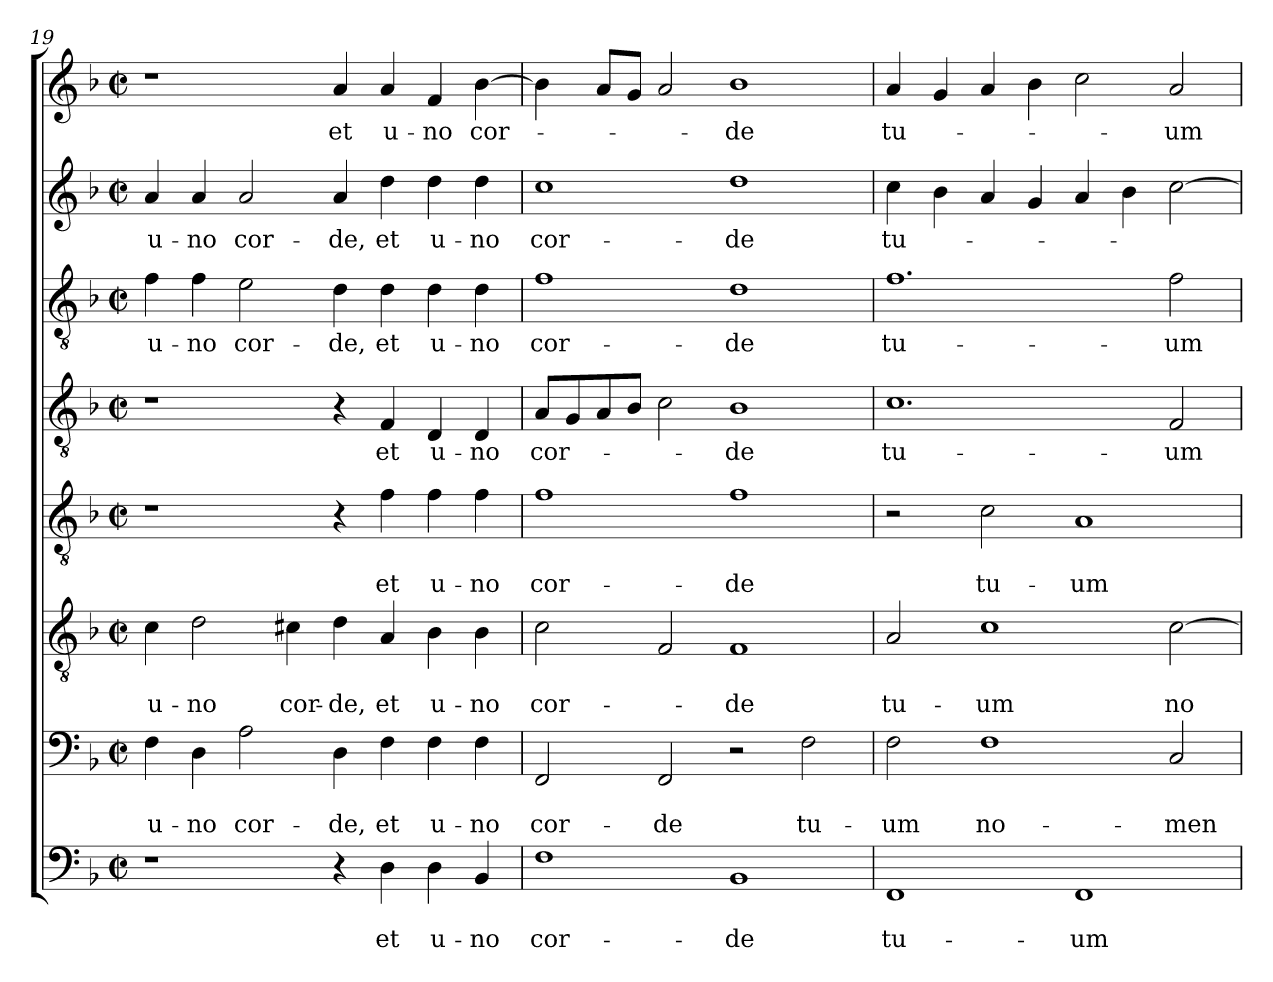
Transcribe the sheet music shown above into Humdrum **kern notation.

**kern	**text	**text	**kern	**text	**text	**kern	**text	**text	**kern	**text	**text	**kern	**text	**kern	**text	**kern	**text	**kern	**text
*part8	*part8	*part8	*part7	*part7	*part7	*part6	*part6	*part6	*part5	*part5	*part5	*part4	*part4	*part3	*part3	*part2	*part2	*part1	*part1
*staff8	*staff8	*staff8	*staff7	*staff7	*staff7	*staff6	*staff6	*staff6	*staff5	*staff5	*staff5	*staff4	*staff4	*staff3	*staff3	*staff2	*staff2	*staff1	*staff1
!!LO:LB:g=z
*clefF4	*	*	*clefF4	*	*	*clefGv2	*	*	*clefGv2	*	*	*clefGv2	*	*clefGv2	*	*clefG2	*	*clefG2	*
*k[b-]	*	*	*k[b-]	*	*	*k[b-]	*	*	*k[b-]	*	*	*k[b-]	*	*k[b-]	*	*k[b-]	*	*k[b-]	*
*F:	*	*	*F:	*	*	*F:	*	*	*F:	*	*	*F:	*	*F:	*	*F:	*	*F:	*
*M2/2	*	*	*M2/2	*	*	*M2/2	*	*	*M2/2	*	*	*M2/2	*	*M2/2	*	*M2/2	*	*M2/2	*
*met(c|)	*	*	*met(c|)	*	*	*met(c|)	*	*	*met(c|)	*	*	*met(c|)	*	*met(c|)	*	*met(c|)	*	*met(c|)	*
=19	=19	=19	=19	=19	=19	=19	=19	=19	=19	=19	=19	=19	=19	=19	=19	=19	=19	=19	=19
!	!	!	!	!	!LO:LY:b	!	!	!LO:LY:b	!	!	!	!	!	!	!LO:LY:b	!	!LO:LY:b	!	!
1r	.	.	4F\	.	u-	4c\	.	u-	1r	.	.	1r	.	4f\	u-	4a/	u-	1r	.
!	!	!	!	!	!LO:LY:b	!	!	!LO:LY:b	!	!	!	!	!	!	!LO:LY:b	!	!LO:LY:b	!	!
.	.	.	4D\	.	-no	2d\	.	-no	.	.	.	.	.	4f\	-no	4a/	-no	.	.
!	!	!	!	!	!LO:LY:b	!	!	!	!	!	!	!	!	!	!LO:LY:b	!	!LO:LY:b	!	!
.	.	.	2A\	.	cor-	.	.	.	.	.	.	.	.	2e\	cor-	2a/	cor-	.	.
!	!	!	!	!	!	!	!	!LO:LY:b	!	!	!	!	!	!	!	!	!	!	!
.	.	.	.	.	.	4c#X\	.	cor-	.	.	.	.	.	.	.	.	.	.	.
!	!	!	!	!	!LO:LY:b	!	!	!LO:LY:b	!	!	!	!	!	!	!LO:LY:b	!	!LO:LY:b	!	!LO:LY:b
4r	.	.	4D\	.	-de,	4d\	.	-de,	4r	.	.	4r	.	4d\	-de,	4a/	-de,	4a/	et
!	!	!LO:LY:b	!	!	!LO:LY:b	!	!	!LO:LY:b	!	!	!LO:LY:b	!	!LO:LY:b	!	!LO:LY:b	!	!LO:LY:b	!	!LO:LY:b
4D\	.	et	4F\	.	et	4A/	.	et	4f\	.	et	4F/	et	4d\	et	4dd\	et	4a/	u-
!	!	!LO:LY:b	!	!	!LO:LY:b	!	!	!LO:LY:b	!	!	!LO:LY:b	!	!LO:LY:b	!	!LO:LY:b	!	!LO:LY:b	!	!LO:LY:b
4D\	.	u-	4F\	.	u-	4B-\	.	u-	4f\	.	u-	4D/	u-	4d\	u-	4dd\	u-	4f/	-no
!	!	!LO:LY:b	!	!	!LO:LY:b	!	!	!LO:LY:b	!	!	!LO:LY:b	!	!LO:LY:b	!	!LO:LY:b	!	!LO:LY:b	!	!LO:LY:b
4BB-/	.	-no	4F\	.	-no	4B-\	.	-no	4f\	.	-no	4D/	-no	4d\	-no	4dd\	-no	[4b-\	cor-
=20	=20	=20	=20	=20	=20	=20	=20	=20	=20	=20	=20	=20	=20	=20	=20	=20	=20	=20	=20
!	!	!LO:LY:b	!	!	!LO:LY:b	!	!	!LO:LY:b	!	!	!LO:LY:b	!	!LO:LY:b	!	!LO:LY:b	!	!LO:LY:b	!	!
1F	.	cor-	2FF/	.	cor-	2c\	.	cor-	1f	.	cor-	8A/L	cor-	1f	cor-	1cc	cor-	4b-\]	.
.	.	.	.	.	.	.	.	.	.	.	.	8G/	.	.	.	.	.	.	.
.	.	.	.	.	.	.	.	.	.	.	.	8A/	.	.	.	.	.	8a/L	.
.	.	.	.	.	.	.	.	.	.	.	.	8B-/J	.	.	.	.	.	8g/J	.
!	!	!	!	!	!LO:LY:b	!	!	!	!	!	!	!	!	!	!	!	!	!	!
.	.	.	2FF/	.	-de	2F/	.	.	.	.	.	2c\	.	.	.	.	.	2a/	.
!	!	!LO:LY:b	!	!	!	!	!	!LO:LY:b	!	!	!LO:LY:b	!	!LO:LY:b	!	!LO:LY:b	!	!LO:LY:b	!	!LO:LY:b
1BB-	.	-de	2r	.	.	1F	.	-de	1f	.	-de	1B-	-de	1d	-de	1dd	-de	1b-	-de
!	!	!	!	!	!LO:LY:b	!	!	!	!	!	!	!	!	!	!	!	!	!	!
.	.	.	2F\	.	tu-	.	.	.	.	.	.	.	.	.	.	.	.	.	.
=21	=21	=21	=21	=21	=21	=21	=21	=21	=21	=21	=21	=21	=21	=21	=21	=21	=21	=21	=21
!	!	!LO:LY:b	!	!	!LO:LY:b	!	!	!LO:LY:b	!	!	!	!	!LO:LY:b	!	!LO:LY:b	!	!LO:LY:b	!	!LO:LY:b
1FF	.	tu-	2F\	.	-um	2A/	.	tu-	2r	.	.	1.c	tu-	1.f	tu-	4cc\	tu-	4a/	tu-
.	.	.	.	.	.	.	.	.	.	.	.	.	.	.	.	4b-\	.	4g/	.
!	!	!	!	!	!LO:LY:b	!	!	!LO:LY:b	!	!	!LO:LY:b	!	!	!	!	!	!	!	!
.	.	.	1F	.	no-	1c	.	-um	2c\	.	tu-	.	.	.	.	4a/	.	4a/	.
.	.	.	.	.	.	.	.	.	.	.	.	.	.	.	.	4g/	.	4b-\	.
!	!	!LO:LY:b	!	!	!	!	!	!	!	!	!LO:LY:b	!	!	!	!	!	!	!	!
1FF	.	-um	.	.	.	.	.	.	1A	.	-um	.	.	.	.	4a/	.	2cc\	.
.	.	.	.	.	.	.	.	.	.	.	.	.	.	.	.	4b-\	.	.	.
!	!	!	!	!	!LO:LY:b	!	!	!LO:LY:b	!	!	!	!	!LO:LY:b	!	!LO:LY:b	!	!	!	!LO:LY:b
.	.	.	2C/	.	-men	[2c\	.	no-	.	.	.	2F/	-um	2f\	-um	[2cc\	.	2a/	-um
=	=	=	=	=	=	=	=	=	=	=	=	=	=	=	=	=	=	=	=
*-	*-	*-	*-	*-	*-	*-	*-	*-	*-	*-	*-	*-	*-	*-	*-	*-	*-	*-	*-
